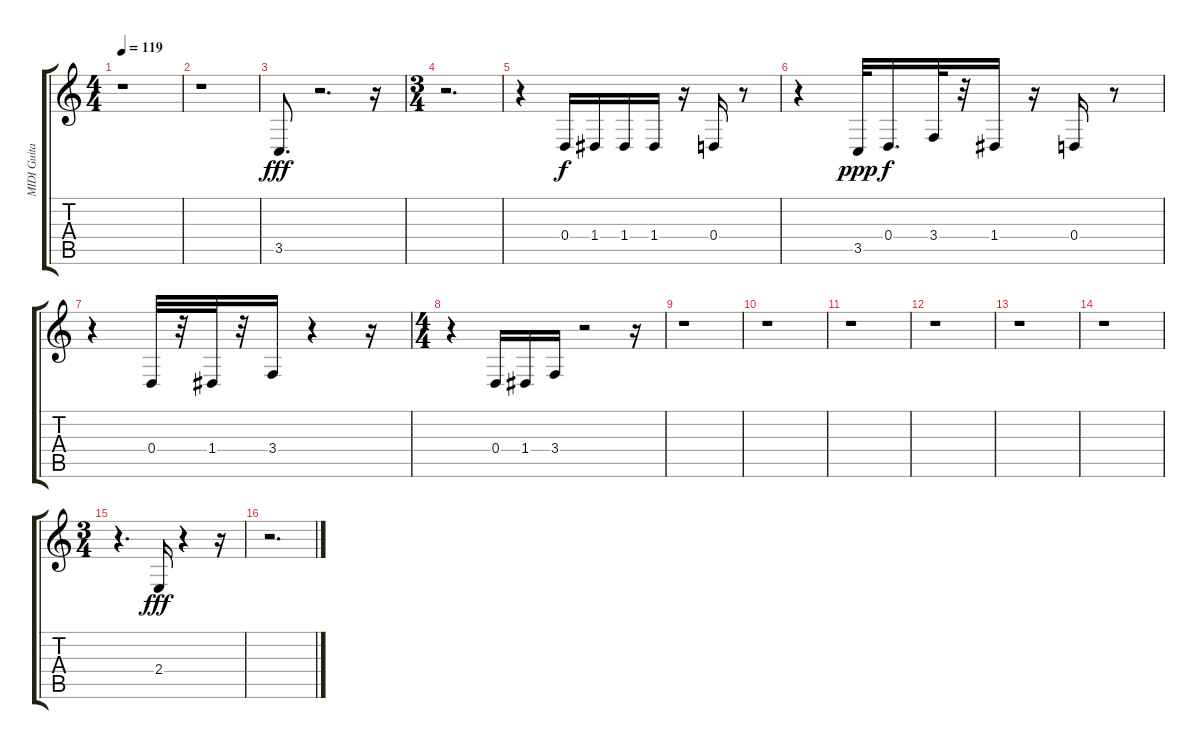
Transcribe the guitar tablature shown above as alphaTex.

\track ("MIDI Guitar                     " "MIDI Guita") {instrument lead1square}
\staff {score tabs}
\tuning (E4 B3 G3 D3 A2 E2) {hide}
\ts (4 4)
\tempo 119
\clef g2
\ks c
r.1{dy fff} |
r.1 |
3.5.8{d} r.2{d} r.16 |
\ts (3 4)
r.2{d} |
r.4 0.4.16{dy f instrument lead1square} 1.4.16 1.4.16 1.4.16 r.16 0.4.16 r.8 |
r.4 3.5.32{dy ppp} 0.4.16{d dy f} 3.4.32 r.32 1.4.16 r.16 0.4.16 r.8 |
r.4 0.4.32{instrument lead1square} r.32 1.4.32 r.32 3.4.16 r.4 r.16 |
\ts (4 4)
r.4 0.4.16 1.4.16 3.4.16 r.2 r.16 |
r.1 |
r.1 |
r.1 |
r.1 |
r.1 |
r.1 |
\ts (3 4)
r.4{d} 2.4.16{dy fff} r.4 r.16 |
r.2{d}
